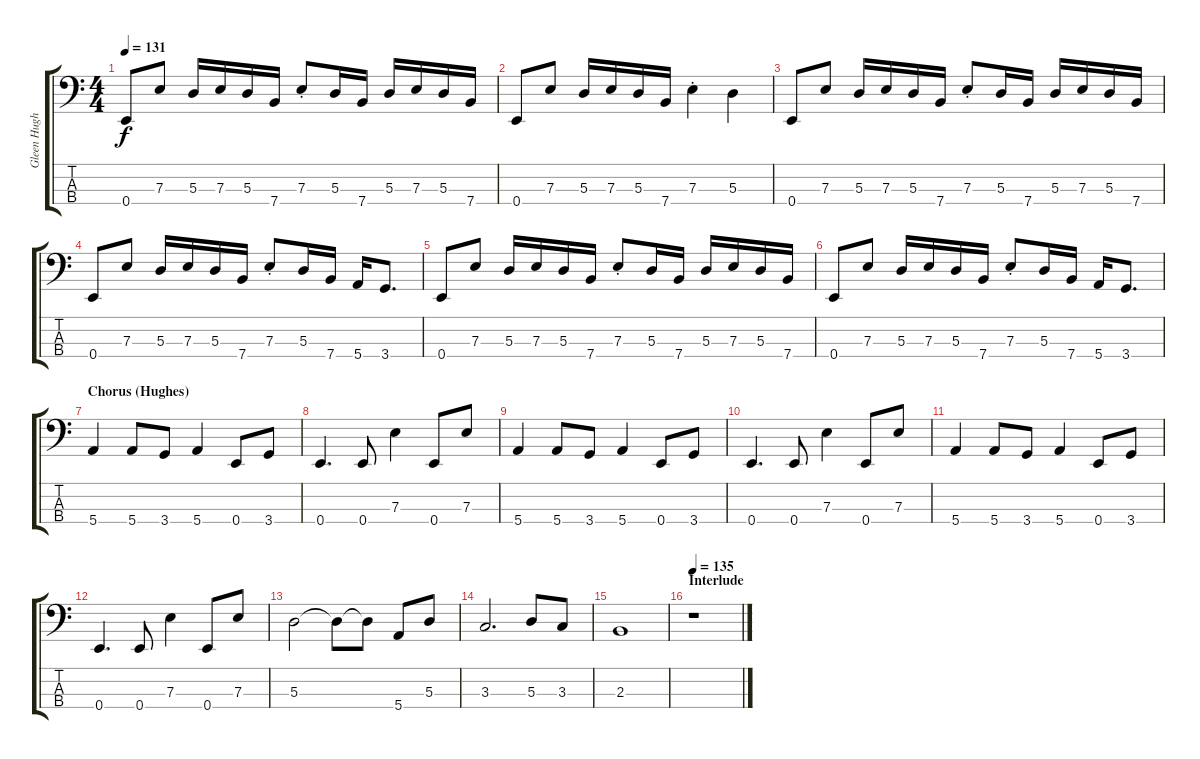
\track ("Gleen Hughes" "Gleen Hugh") {instrument electricbassfinger}
\staff {score tabs}
\tuning (G2 D2 A1 E1) {hide}
\ts (4 4)
\tempo 131
\clef f4
\ks c
0.4.8{dy f} 7.3.8 5.3.16 7.3.16 5.3.16 7.4.16 7.3{st}.8 5.3.16 7.4.16 5.3.16 7.3.16 5.3.16 7.4.16 |
0.4.8 7.3.8 5.3.16 7.3.16 5.3.16 7.4.16 7.3{st}.4 5.3.4 |
0.4.8 7.3.8 5.3.16 7.3.16 5.3.16 7.4.16 7.3{st}.8 5.3.16 7.4.16 5.3.16 7.3.16 5.3.16 7.4.16 |
0.4.8 7.3.8 5.3.16 7.3.16 5.3.16 7.4.16 7.3{st}.8 5.3.16 7.4.16 5.4.16 3.4.8{d} |
0.4.8 7.3.8 5.3.16 7.3.16 5.3.16 7.4.16 7.3{st}.8 5.3.16 7.4.16 5.3.16 7.3.16 5.3.16 7.4.16 |
0.4.8 7.3.8 5.3.16 7.3.16 5.3.16 7.4.16 7.3{st}.8 5.3.16 7.4.16 5.4.16 3.4.8{d} |
\section ("" "Chorus (Hughes)")
5.4.4 5.4.8 3.4.8 5.4.4 0.4.8 3.4.8 |
0.4.4{d} 0.4.8 7.3.4 0.4.8 7.3.8 |
5.4.4 5.4.8 3.4.8 5.4.4 0.4.8 3.4.8 |
0.4.4{d} 0.4.8 7.3.4 0.4.8 7.3.8 |
5.4.4 5.4.8 3.4.8 5.4.4 0.4.8 3.4.8 |
0.4.4{d} 0.4.8 7.3.4 0.4.8 7.3.8 |
5.3.2 5.3{t}.8 5.3{t}.8 5.4.8 5.3.8 |
3.3.2{d} 5.3.8 3.3.8 |
2.3.1 |
\section ("" "Interlude")
\tempo 135
r.1
